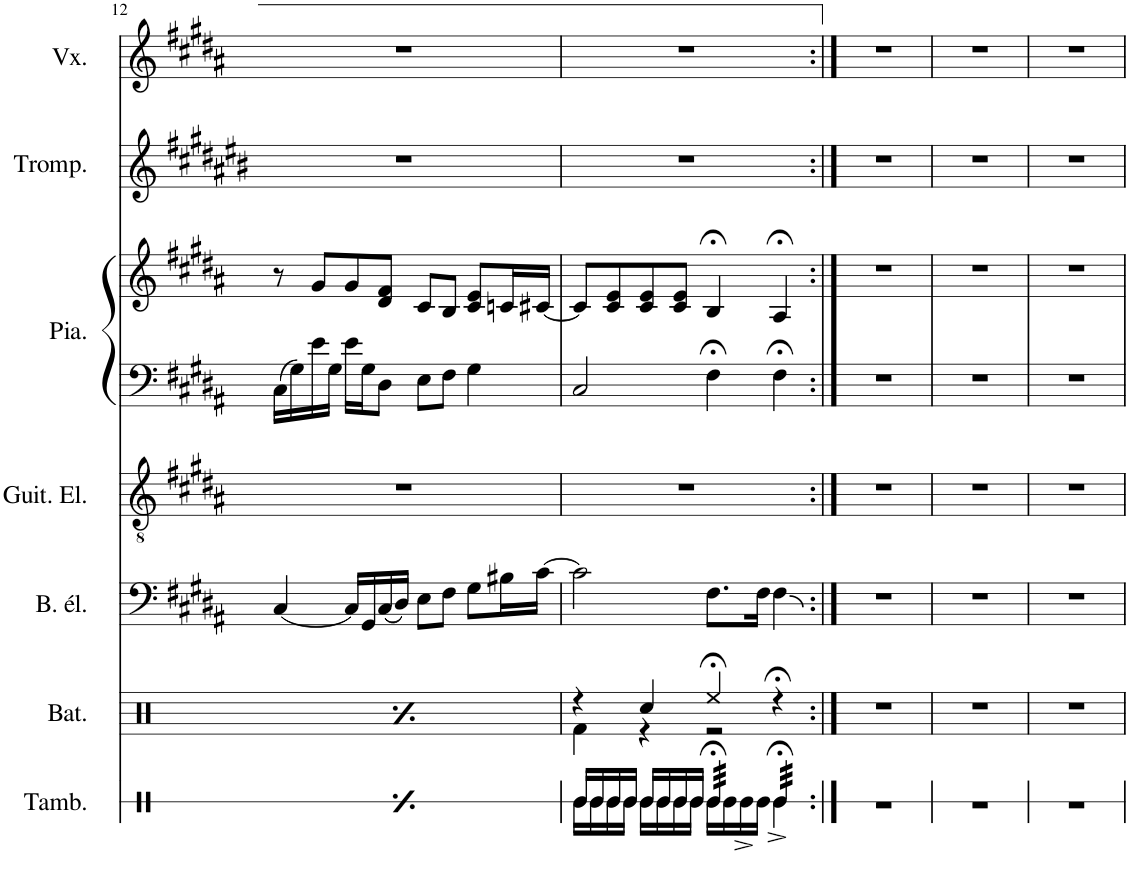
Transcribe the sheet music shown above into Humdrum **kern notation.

**kern	**kern	**kern	**kern	**kern	**kern	**kern	**kern
*part7	*part6	*part5	*part4	*part3	*part3	*part2	*part1
*staff8	*staff7	*staff6	*staff5	*staff4	*staff3	*staff2	*staff1
*I"Tambourin	*I"Batterie	*I"Basse électrique	*I"Guitare électrique	*I"Clavecin	*	*I"Trompette	*I"Voix
*I'Tamb.	*I'Bat.	*I'B. él.	*I'Guit. El.	*I'Cla.	*	*I'Tromp.	*I'Vx.
!!LO:PB:g=z
*clefX	*clefX	*clefF4	*clefGv2	*clefF4	*clefG2	*clefG2	*clefG2
*	*	*Trd7c12	*	*	*	*Trd1c2	*
*k[]	*k[]	*k[f#c#g#d#a#]	*k[f#c#g#d#a#]	*k[f#c#g#d#a#]	*k[f#c#g#d#a#]	*k[f#c#g#d#a#e#b#]	*k[f#c#g#d#a#]
*M4/4	*M4/4	*M4/4	*M4/4	*M4/4	*M4/4	*M4/4	*M4/4
*met(c)	*met(c)	*met(c)	*met(c)	*met(c)	*met(c)	*met(c)	*met(c)
=12	=12	=12	=12	=12	=12	=12	=12
*	*^	*	*	*	*	*	*
16Re\LL	4r	4Rf\	[4C#/	1r	16C#\LL	8r	1r	1r
16Re\	.	.	.	.	16G#\	.	.	.
16Re^\	.	.	.	.	16e\	8g#/L	.	.
16Re\JJ	.	.	.	.	16G#\JJ	.	.	.
16Re\LL	4Rcc/	8.r	16C#/LL]	.	16e\LL	8g#/	.	.
16Re\	.	.	16GG#/	.	16G#\J	.	.	.
16Re^\	.	.	(16C#/	.	8D#\J	8d#/ 8f#/J	.	.
16Re\JJ	.	16Rf\	16D#/JJ)	.	.	.	.	.
16Re\LL	4r	4Rf\	8E\L	.	8E\L	8c#/L	.	.
16Re\	.	.	.	.	.	.	.	.
16Re^\	.	.	8F#\J	.	8F#\J	8B/J	.	.
16Re\JJ	.	.	.	.	.	.	.	.
16Re^\LL	4Rcc/	4r	8G#\L	.	4G#\	8c#/ 8e/L	.	.
16Re\	.	.	.	.	.	.	.	.
16Re\	.	.	16B#X\L	.	.	16cn/L	.	.
16Re\JJ	.	.	[16c#\JJ	.	.	[16c#X/JJ	.	.
=13	=13	=13	=13	=13	=13	=13	=13	=13
*^	*	*	*	*	*	*	*	*
16Re\LL	16Re/LL	4r	4Rf\	2c#\]	1r	2C#/	8c#/L]	1r	1r
16Re\	16Re/	.	.	.	.	.	.	.	.
16Re\	16Re/	.	.	.	.	.	8c#/ 8e/	.	.
16Re\JJ	16Re/JJ	.	.	.	.	.	.	.	.
16Re\LL	16Re/LL	4Rcc/	4r	.	.	.	8c#/ 8e/	.	.
16Re\	16Re/	.	.	.	.	.	.	.	.
16Re\	16Re/	.	.	.	.	.	8c#/ 8e/J	.	.
16Re\JJ	16Re/JJ	.	.	.	.	.	.	.	.
*tremolo	*	*	*	*	*	*	*	*	*
16Re\LL	32Re;</LLL	4Ree;</	2r	8.F#\L	.	4F#;<\	4B;</	.	.
.	32Re;</	.	.	.	.	.	.	.	.
16Re\	32Re;</	.	.	.	.	.	.	.	.
.	32Re;</	.	.	.	.	.	.	.	.
16Re^\	32Re;</	.	.	.	.	.	.	.	.
.	32Re;</	.	.	.	.	.	.	.	.
16Re\JJ	32Re;</	.	.	16F#\Jk	.	.	.	.	.
.	32Re;</JJJ	.	.	.	.	.	.	.	.
4Re^\	32Re;</LLL	4r;<	.	4F#\	.	4F#;<\	4A#;</	.	.
.	32Re;</	.	.	.	.	.	.	.	.
.	32Re;</	.	.	.	.	.	.	.	.
.	32Re;</	.	.	.	.	.	.	.	.
.	32Re;</	.	.	.	.	.	.	.	.
.	32Re;</	.	.	.	.	.	.	.	.
.	32Re;</	.	.	.	.	.	.	.	.
.	32Re;</JJJ	.	.	.	.	.	.	.	.
*Xtremolo	*	*	*	*	*	*	*	*	*
*v	*v	*	*	*	*	*	*	*	*
*	*v	*v	*	*	*	*	*	*
=14:|!	=14:|!	=14:|!	=14:|!	=14:|!	=14:|!	=14:|!	=14:|!
1r	1r	1r	1r	1r	1r	1r	1r
=15	=15	=15	=15	=15	=15	=15	=15
1r	1r	1r	1r	1r	1r	1r	1r
=16	=16	=16	=16	=16	=16	=16	=16
1r	1r	1r	1r	1r	1r	1r	1r
=	=	=	=	=	=	=	=
*-	*-	*-	*-	*-	*-	*-	*-
